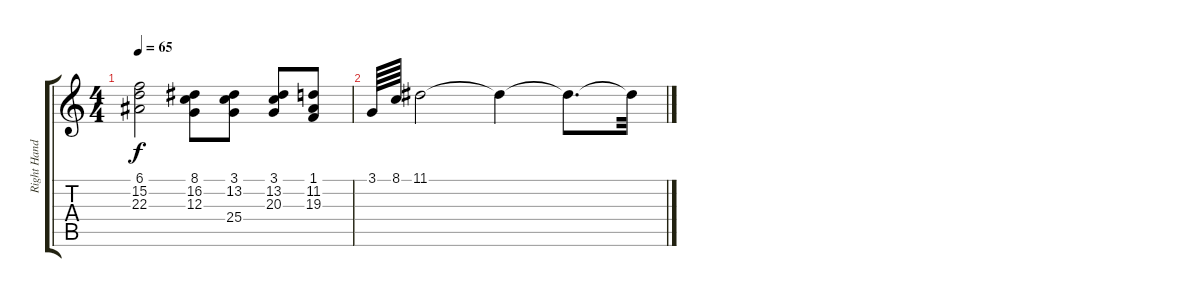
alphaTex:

\track ("Right Hand" "Right Hand") {instrument acousticgrandpiano}
\staff {score tabs}
\tuning (E4 B3 G3 D3 A2 E2) {hide}
\ts (4 4)
\tempo 65
\clef g2
\ks c
(6.1 15.2 22.3).2{dy f} (8.1 16.2 12.3).8 (3.1 13.2 25.4).8 (3.1 13.2 20.3).8 (1.1 11.2 19.3).8 |
3.1.64{volume 3} 8.1.64 11.1.2 11.1{t}.4 11.1{t}.8{d} 11.1{t}.32
